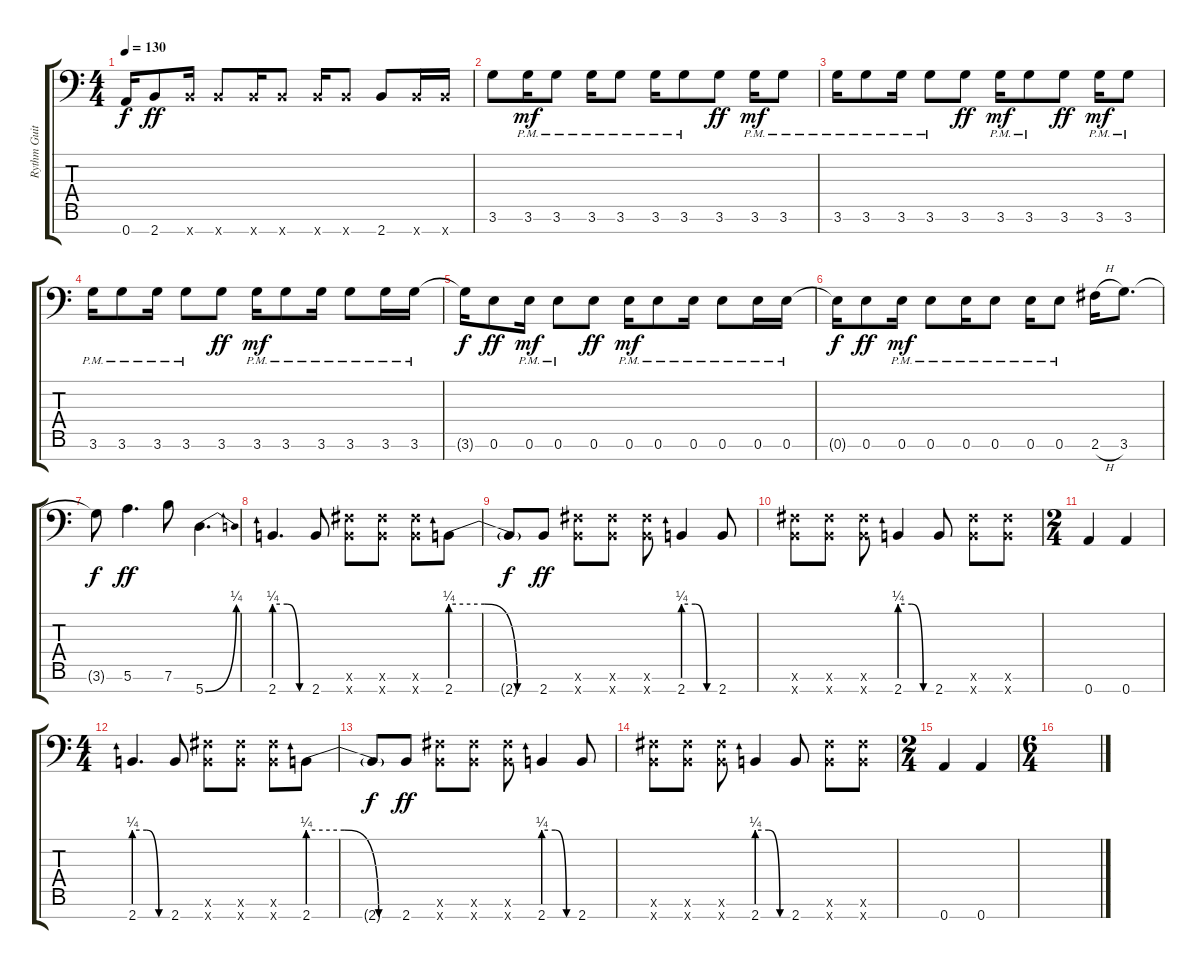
\track ("Rythm Guitar #2" "Rythm Guit") {instrument distortionguitar}
\staff {score tabs}
\tuning (D4 A3 E3 D3 A2 E2 A1) {hide}
\ts (4 4)
\tempo 130
\clef f4
\ks c
0.7{t}.16{dy f} 2.7.8{dy ff} 2.7{x}.16 2.7{x}.8 2.7{x}.16 2.7{x}.8 2.7{x}.16 2.7{x}.8 2.7.8 2.7{x}.16 2.7{x}.16 |
3.6.8 3.6{pm}.16{dy mf} 3.6{pm}.8 3.6{pm}.16 3.6{pm}.8 3.6{pm}.16 3.6{pm}.8 3.6.8{dy ff} 3.6{pm}.16{dy mf} 3.6{pm}.8 |
3.6{pm}.16 3.6{pm}.8 3.6{pm}.16 3.6{pm}.8 3.6.8{dy ff} 3.6{pm}.16{dy mf} 3.6{pm}.8 3.6.8{dy ff} 3.6{pm}.16{dy mf} 3.6{pm}.8 |
3.6{pm}.16 3.6{pm}.8 3.6{pm}.16 3.6{pm}.8 3.6.8{dy ff} 3.6{pm}.16{dy mf} 3.6{pm}.8 3.6{pm}.16 3.6{pm}.8 3.6{pm}.16 3.6{pm}.16 |
3.6{t}.16{dy f} 0.6.8{dy ff} 0.6{pm}.16{dy mf} 0.6{pm}.8 0.6.8{dy ff} 0.6{pm}.16{dy mf} 0.6{pm}.8 0.6{pm}.16 0.6{pm}.8 0.6{pm}.16 0.6{pm}.16 |
0.6{t}.16{dy f} 0.6.8{dy ff} 0.6{pm}.16{dy mf} 0.6{pm}.8 0.6{pm}.16 0.6{pm}.8 0.6{pm}.16 0.6{pm}.8 2.6{h}.16 3.6.8{d} |
3.6{t}.8{dy f} 5.6.4{d dy ff} 7.6.8 5.7{be (bend 0 0 60 1)}.4{d} |
2.7{be (custom 0 1 23 1 45 0 60 0)}.4{d} 2.7.8 (2.6{x} 2.7{x}).8 (2.6{x} 2.7{x}).8 (2.6{x} 2.7{x}).8 2.7{be (custom 0 1 23 1 45 0 60 0)}.8 |
2.7{t}.8{dy f} 2.7.8{dy ff} (2.6{x} 2.7{x}).8 (2.6{x} 2.7{x}).8 (2.6{x} 2.7{x}).8 2.7{be (custom 0 1 23 1 45 0 60 0)}.4 2.7.8 |
(2.6{x} 2.7{x}).8 (2.6{x} 2.7{x}).8 (2.6{x} 2.7{x}).8 2.7{be (custom 0 1 23 1 45 0 60 0)}.4 2.7.8 (2.6{x} 2.7{x}).8 (2.6{x} 2.7{x}).8 |
\ts (2 4)
0.7.4 0.7.4 |
\ts (4 4)
2.7{be (custom 0 1 23 1 45 0 60 0)}.4{d} 2.7.8 (2.6{x} 2.7{x}).8 (2.6{x} 2.7{x}).8 (2.6{x} 2.7{x}).8 2.7{be (custom 0 1 23 1 45 0 60 0)}.8 |
2.7{t}.8{dy f} 2.7.8{dy ff} (2.6{x} 2.7{x}).8 (2.6{x} 2.7{x}).8 (2.6{x} 2.7{x}).8 2.7{be (custom 0 1 23 1 45 0 60 0)}.4 2.7.8 |
(2.6{x} 2.7{x}).8 (2.6{x} 2.7{x}).8 (2.6{x} 2.7{x}).8 2.7{be (custom 0 1 23 1 45 0 60 0)}.4 2.7.8 (2.6{x} 2.7{x}).8 (2.6{x} 2.7{x}).8 |
\ts (2 4)
0.7.4 0.7.4 |
\ts (6 4)
